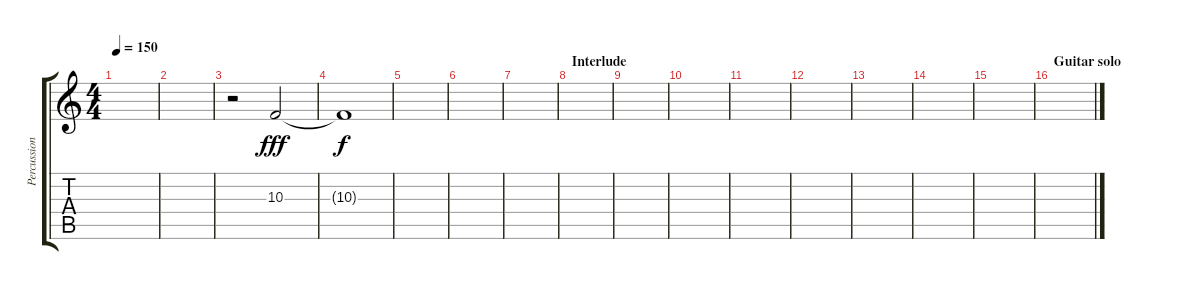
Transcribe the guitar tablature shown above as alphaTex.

\track ("Percussions" "Percussion") {instrument reversecymbal}
\staff {score tabs}
\tuning (E4 B3 G3 D3 A2 E2) {hide}
\ts (4 4)
\tempo 150
\clef g2
\ks c
|
|
r.2 10.3.2{dy fff} |
10.3{t}.1{dy f} |
|
|
|
\section ("" "Interlude")
|
|
|
|
|
|
|
|
\section ("" "Guitar solo")
